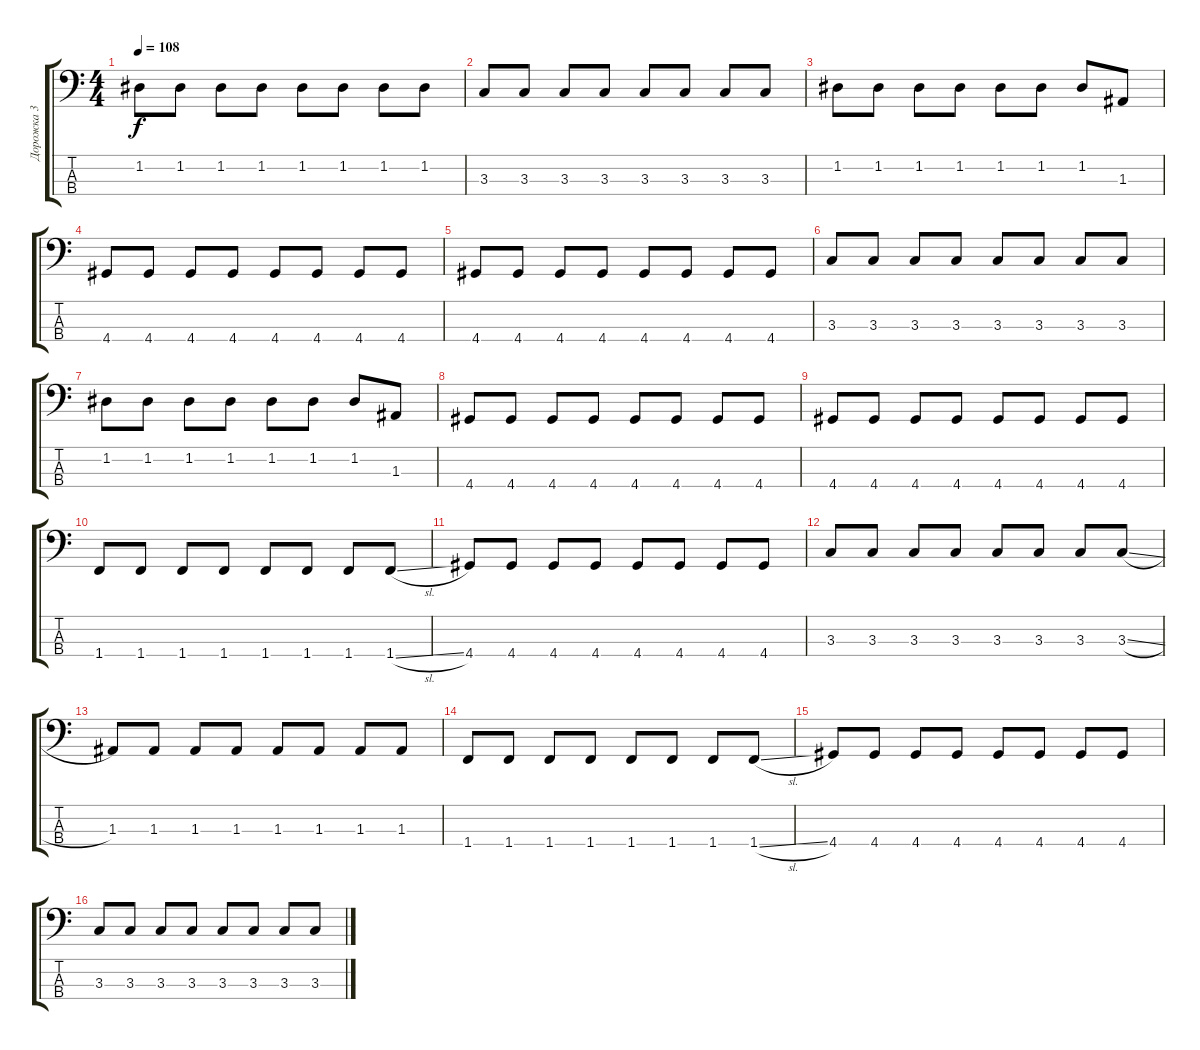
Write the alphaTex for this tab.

\track ("Дорожка 3" "Дорожка 3") {instrument electricbassfinger}
\staff {score tabs}
\tuning (G2 D2 A1 E1) {hide}
\ts (4 4)
\tempo 108
\clef f4
\ks c
1.2.8{dy f} 1.2.8 1.2.8 1.2.8 1.2.8 1.2.8 1.2.8 1.2.8 |
3.3.8 3.3.8 3.3.8 3.3.8 3.3.8 3.3.8 3.3.8 3.3.8 |
1.2.8 1.2.8 1.2.8 1.2.8 1.2.8 1.2.8 1.2.8 1.3.8 |
4.4.8 4.4.8 4.4.8 4.4.8 4.4.8 4.4.8 4.4.8 4.4.8 |
4.4.8 4.4.8 4.4.8 4.4.8 4.4.8 4.4.8 4.4.8 4.4.8 |
3.3.8 3.3.8 3.3.8 3.3.8 3.3.8 3.3.8 3.3.8 3.3.8 |
1.2.8 1.2.8 1.2.8 1.2.8 1.2.8 1.2.8 1.2.8 1.3.8 |
4.4.8 4.4.8 4.4.8 4.4.8 4.4.8 4.4.8 4.4.8 4.4.8 |
4.4.8 4.4.8 4.4.8 4.4.8 4.4.8 4.4.8 4.4.8 4.4.8 |
1.4.8 1.4.8 1.4.8 1.4.8 1.4.8 1.4.8 1.4.8 1.4{sl}.8 |
4.4.8 4.4.8 4.4.8 4.4.8 4.4.8 4.4.8 4.4.8 4.4.8 |
3.3.8 3.3.8 3.3.8 3.3.8 3.3.8 3.3.8 3.3.8 3.3{sl}.8 |
1.3.8 1.3.8 1.3.8 1.3.8 1.3.8 1.3.8 1.3.8 1.3.8 |
1.4.8 1.4.8 1.4.8 1.4.8 1.4.8 1.4.8 1.4.8 1.4{sl}.8 |
4.4.8 4.4.8 4.4.8 4.4.8 4.4.8 4.4.8 4.4.8 4.4.8 |
3.3.8 3.3.8 3.3.8 3.3.8 3.3.8 3.3.8 3.3.8 3.3{sl}.8
